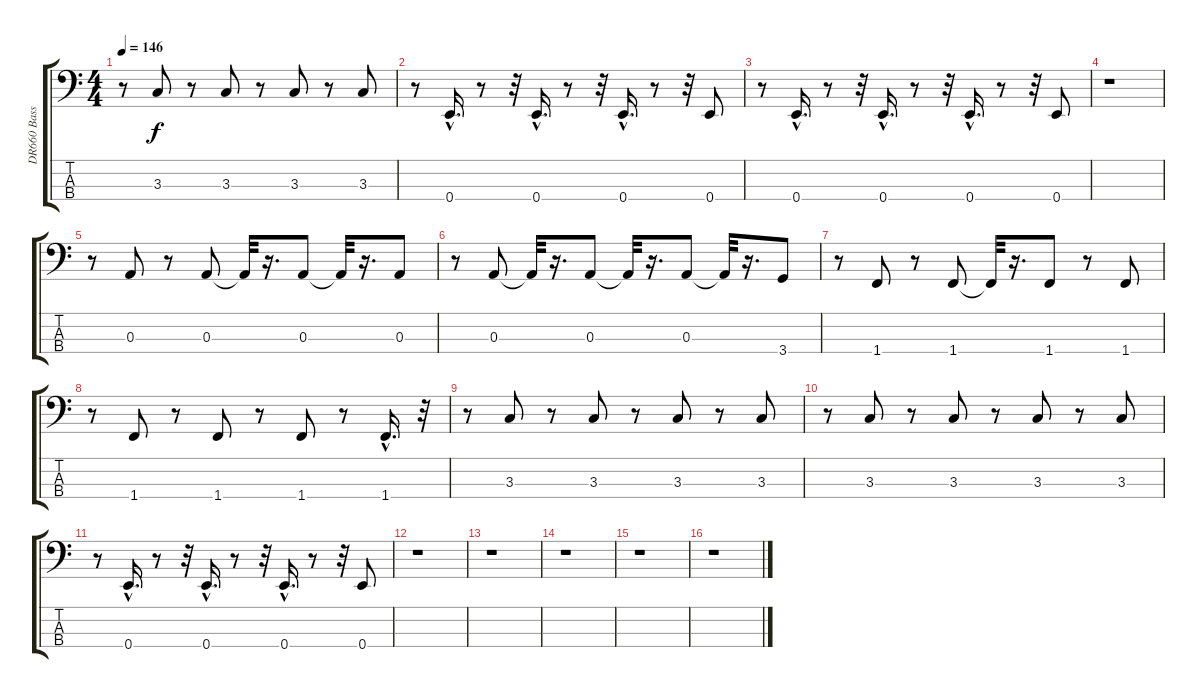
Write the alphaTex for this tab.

\track ("DR660 Bass" "DR660 Bass") {instrument synthbass1}
\staff {score tabs}
\tuning (G2 D2 A1 E1) {hide}
\ts (4 4)
\tempo 146
\clef f4
\ks c
r.8{dy f} 3.3.8 r.8 3.3.8 r.8 3.3.8 r.8 3.3.8 |
r.8 0.4{hac}.16{d} r.8 r.32 0.4{hac}.16{d} r.8 r.32 0.4{hac}.16{d} r.8 r.32 0.4.8 |
r.8 0.4{hac}.16{d} r.8 r.32 0.4{hac}.16{d} r.8 r.32 0.4{hac}.16{d} r.8 r.32 0.4.8 |
r.1 |
r.8 0.3.8 r.8 0.3.8 0.3{t}.32 r.16{d} 0.3.8 0.3{t}.32 r.16{d} 0.3.8 |
r.8 0.3.8 0.3{t}.32 r.16{d} 0.3.8 0.3{t}.32 r.16{d} 0.3.8 0.3{t}.32 r.16{d} 3.4.8 |
r.8 1.4.8 r.8 1.4.8 1.4{t}.32 r.16{d} 1.4.8 r.8 1.4.8 |
r.8 1.4.8 r.8 1.4.8 r.8 1.4.8 r.8 1.4{hac}.16{d} r.32 |
r.8 3.3.8 r.8 3.3.8 r.8 3.3.8 r.8 3.3.8 |
r.8 3.3.8 r.8 3.3.8 r.8 3.3.8 r.8 3.3.8 |
r.8 0.4{hac}.16{d} r.8 r.32 0.4{hac}.16{d} r.8 r.32 0.4{hac}.16{d} r.8 r.32 0.4.8 |
r.1 |
r.1 |
r.1 |
r.1 |
r.1
